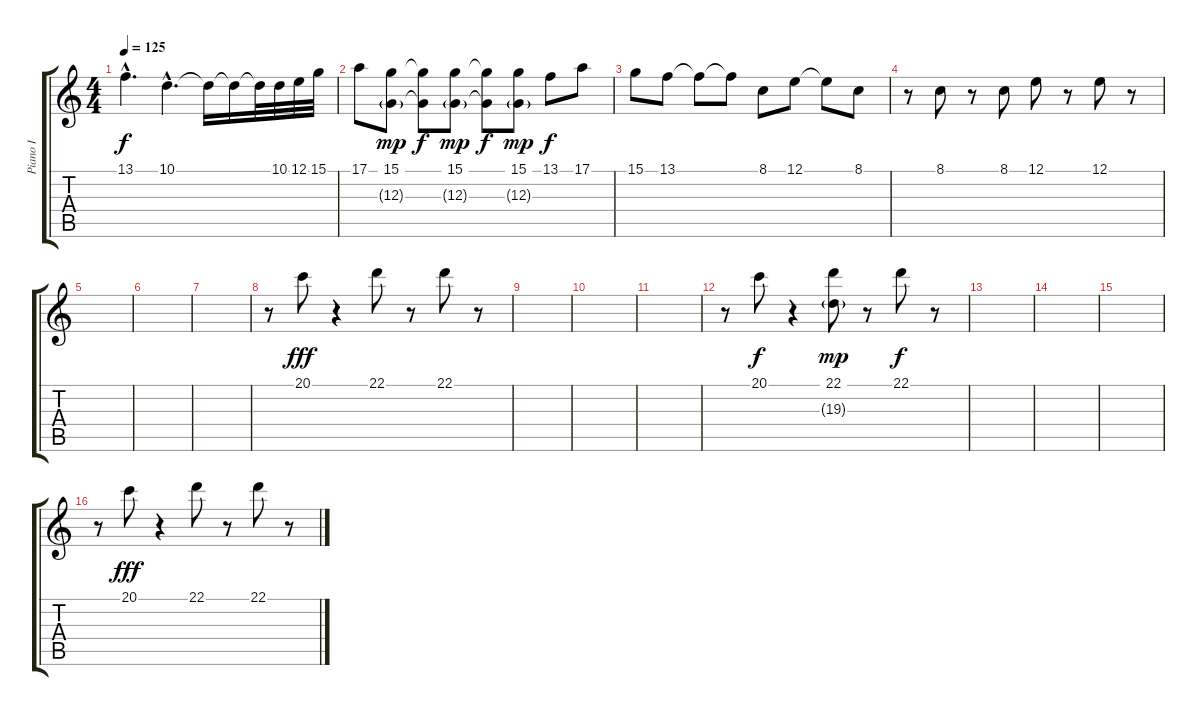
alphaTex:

\track ("Piano I" "Piano I") {instrument acousticgrandpiano}
\staff {score tabs}
\tuning (E4 B3 G3 D3 A2 E2) {hide}
\ts (4 4)
\tempo 125
\clef g2
\ks c
13.1{hac}.4{d dy f} 10.1{hac}.4{d} 10.1{t}.16 10.1{t}.16 10.1{t}.32 10.1.32 12.1.32 15.1.32 |
17.1.8 (15.1 12.3{g}).8{dy mp} (15.1{t} 12.3{t}).8{dy f} (15.1 12.3{g}).8{dy mp} (15.1{t} 12.3{t}).8{dy f} (15.1 12.3{g}).8{dy mp} 13.1.8{dy f} 17.1.8 |
15.1.8 13.1.8 13.1{t}.8 13.1{t}.8 8.1.8 12.1.8 12.1{t}.8 8.1.8 |
r.8 8.1.8 r.8 8.1.8 12.1.8 r.8 12.1.8 r.8 |
|
|
|
r.8 20.1.8{dy fff} r.4 22.1.8 r.8 22.1.8 r.8 |
|
|
|
r.8 20.1.8{dy f} r.4 (22.1 19.3{g}).8{dy mp} r.8 22.1.8{dy f} r.8 |
|
|
|
r.8 20.1.8{dy fff} r.4 22.1.8 r.8 22.1.8 r.8
